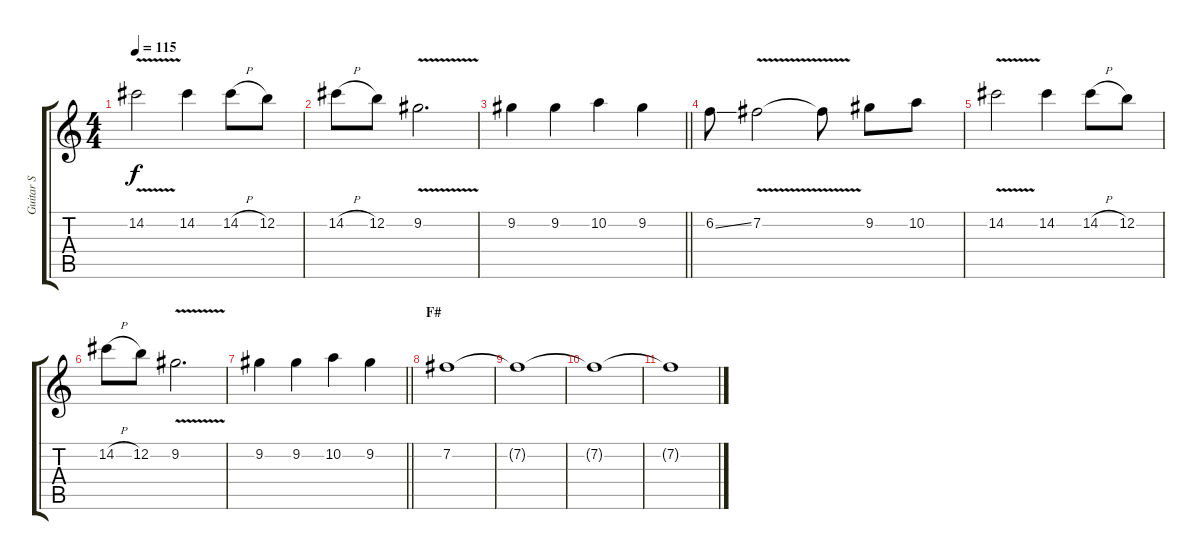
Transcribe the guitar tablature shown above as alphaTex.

\track ("Guitar S" "Guitar S") {instrument electricguitarjazz}
\staff {score tabs}
\tuning (E4 B3 G3 D3 A2 E2) {hide}
\ts (4 4)
\tempo 115
\clef g2
\ks c
14.2{v}.2{dy f} 14.2.4 14.2{h}.8 12.2.8 |
14.2{h}.8 12.2.8 9.2{v}.2{d} |
\barLineRight lightlight
9.2.4 9.2.4 10.2.4 9.2.4 |
6.2{ss}.8{volume 11 instrument distortionguitar} 7.2{v}.2 7.2{t}.8 9.2.8 10.2.8 |
14.2{v}.2 14.2.4 14.2{h}.8 12.2.8 |
14.2{h}.8 12.2.8 9.2{v}.2{d} |
\barLineRight lightlight
9.2.4 9.2.4 10.2.4 9.2.4 |
\section ("" "F#")
7.2.1 |
7.2{t}.1 |
7.2{t}.1 |
7.2{t}.1
